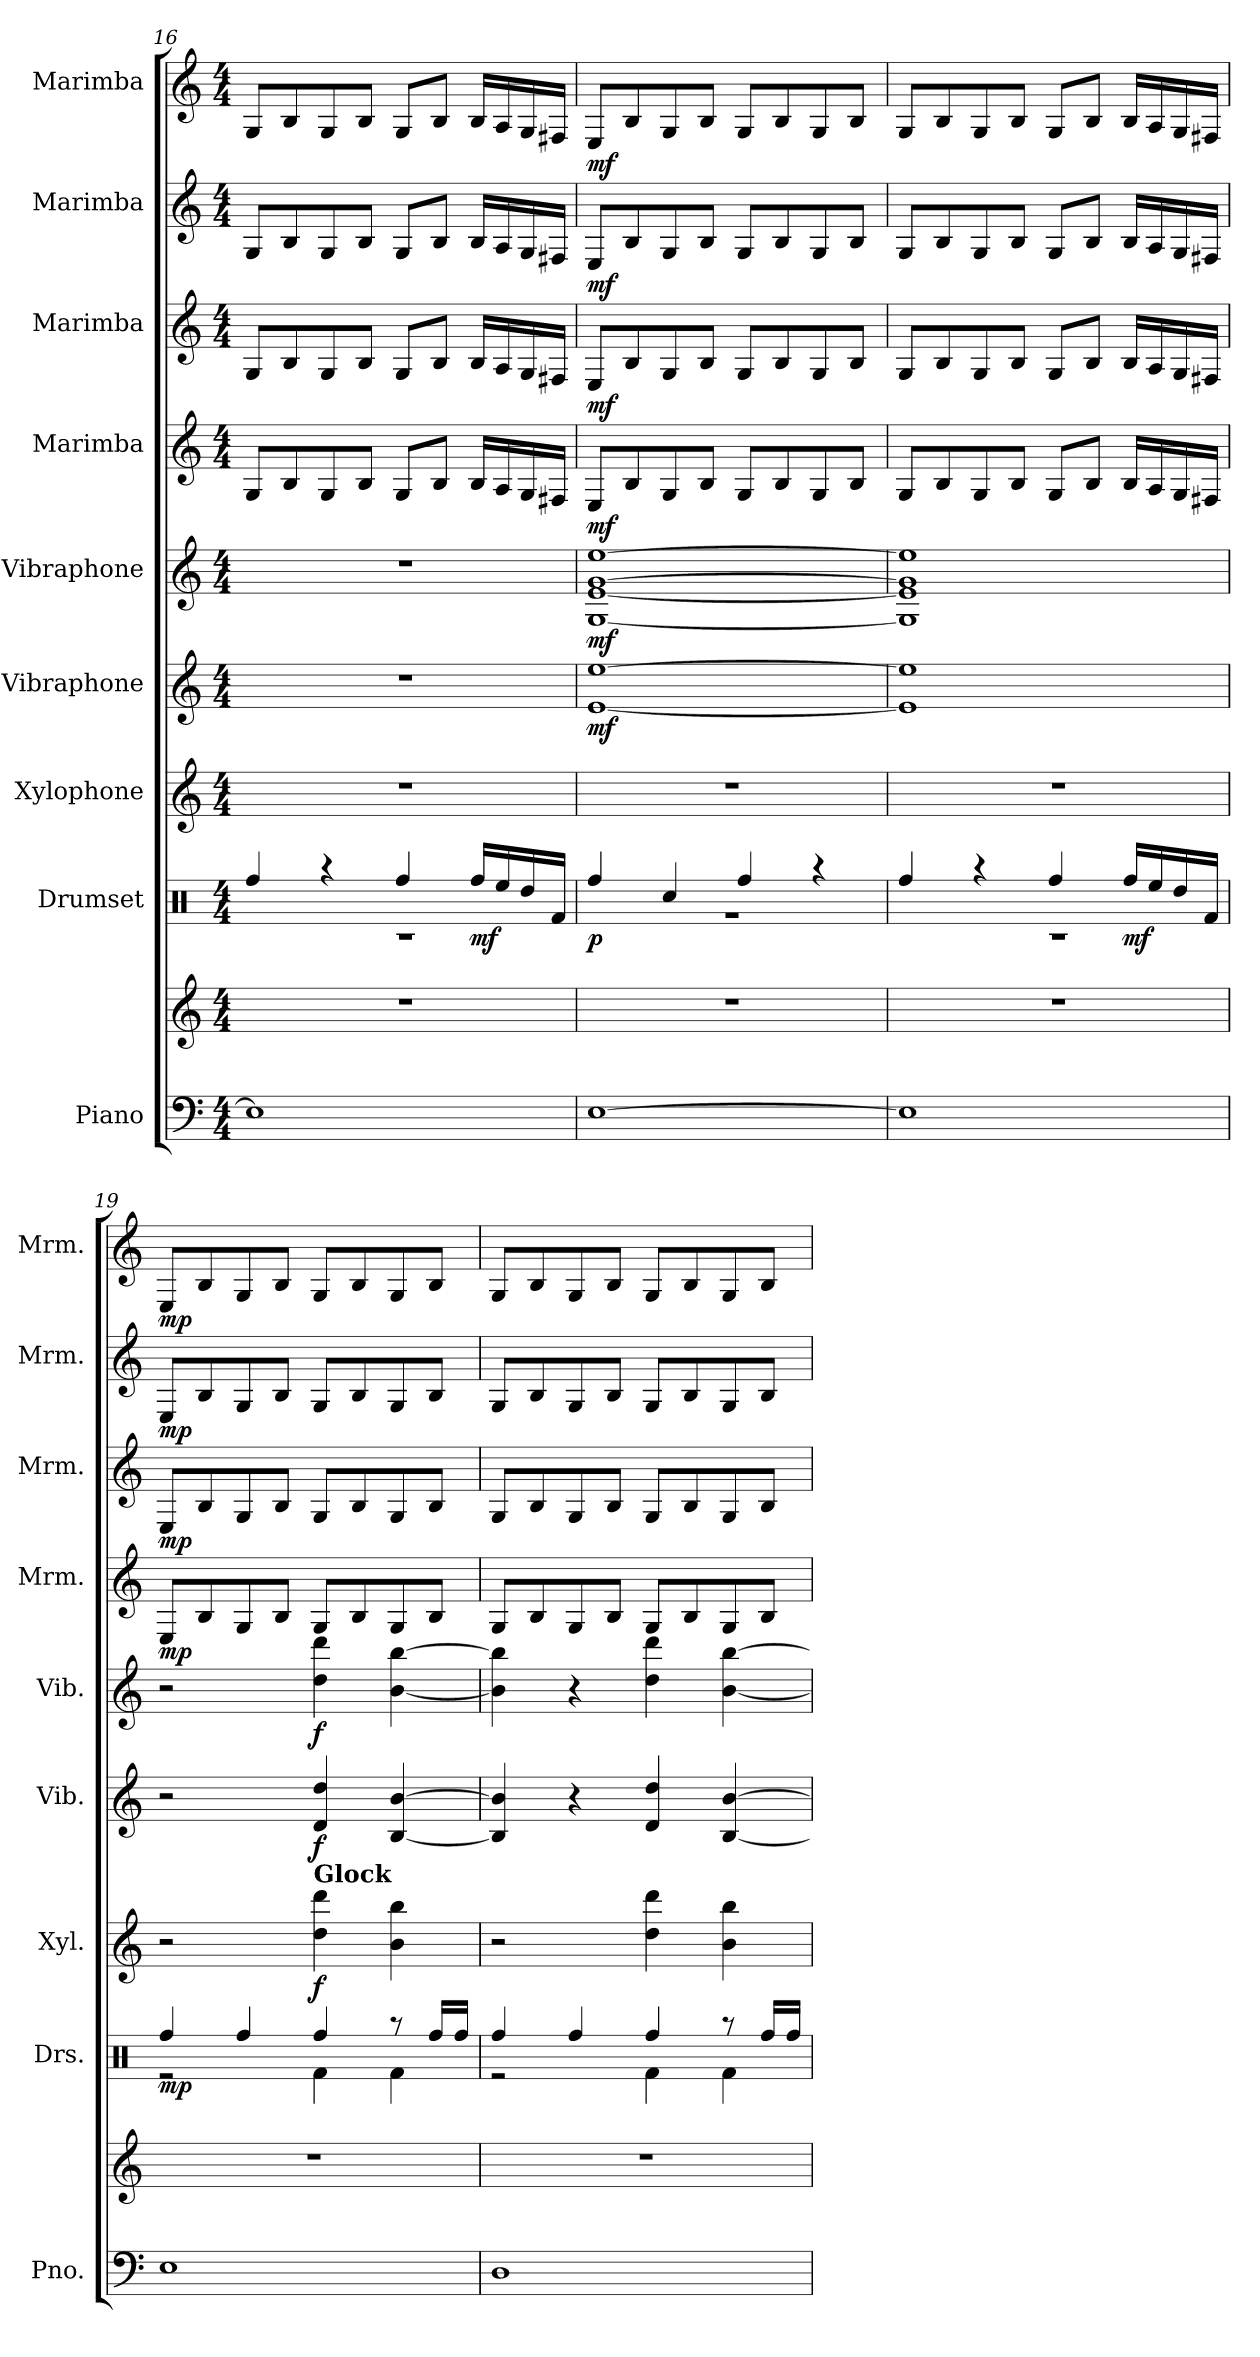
**kern	**kern	**kern	**dynam	**kern	**dynam	**kern	**dynam	**kern	**dynam	**kern	**dynam	**kern	**dynam	**kern	**dynam	**kern	**dynam
*part9	*part9	*part8	*part8	*part7	*part7	*part6	*part6	*part5	*part5	*part4	*part4	*part3	*part3	*part2	*part2	*part1	*part1
*staff10	*staff9	*staff8	*staff8	*staff7	*staff7	*staff6	*staff6	*staff5	*staff5	*staff4	*staff4	*staff3	*staff3	*staff2	*staff2	*staff1	*staff1
*I"Piano	*	*I"Drumset	*	*I"Xylophone	*	*I"Vibraphone	*	*I"Vibraphone	*	*I"Marimba	*	*I"Marimba	*	*I"Marimba	*	*I"Marimba	*
*I'Pno.	*	*I'Drs.	*	*I'Xyl.	*	*I'Vib.	*	*I'Vib.	*	*I'Mrm.	*	*I'Mrm.	*	*I'Mrm.	*	*I'Mrm.	*
!!LO:PB:g=z
*clefF4	*clefG2	*clefX	*	*clefG2	*	*clefG2	*	*clefG2	*	*clefG2	*	*clefG2	*	*clefG2	*	*clefG2	*
*	*	*	*	*ITrd-7c-12	*	*	*	*	*	*	*	*	*	*	*	*	*
*k[]	*k[]	*k[]	*	*k[]	*	*k[]	*	*k[]	*	*k[]	*	*k[]	*	*k[]	*	*k[]	*
*M4/4	*M4/4	*M4/4	*	*M4/4	*	*M4/4	*	*M4/4	*	*M4/4	*	*M4/4	*	*M4/4	*	*M4/4	*
=16	=16	=16	=16	=16	=16	=16	=16	=16	=16	=16	=16	=16	=16	=16	=16	=16	=16
*	*	*^	*	*	*	*	*	*	*	*	*	*	*	*	*	*	*
1E]	1r	4Rff/	1r	.	1r	.	1r	.	1r	.	8G/L	.	8G/L	.	8G/L	.	8G/L	.
.	.	.	.	.	.	.	.	.	.	.	8B/	.	8B/	.	8B/	.	8B/	.
.	.	4r	.	.	.	.	.	.	.	.	8G/	.	8G/	.	8G/	.	8G/	.
.	.	.	.	.	.	.	.	.	.	.	8B/J	.	8B/J	.	8B/J	.	8B/J	.
.	.	4Rff/	.	.	.	.	.	.	.	.	8G/L	.	8G/L	.	8G/L	.	8G/L	.
.	.	.	.	.	.	.	.	.	.	.	8B/J	.	8B/J	.	8B/J	.	8B/J	.
!	!	!	!	!LO:DY:b	!	!	!	!	!	!	!	!	!	!	!	!	!	!
.	.	16Rff/LL	.	mf	.	.	.	.	.	.	16B/LL	.	16B/LL	.	16B/LL	.	16B/LL	.
.	.	16Ree/	.	.	.	.	.	.	.	.	16A/	.	16A/	.	16A/	.	16A/	.
.	.	16Rdd/	.	.	.	.	.	.	.	.	16G/	.	16G/	.	16G/	.	16G/	.
.	.	16Rf/JJ	.	.	.	.	.	.	.	.	16F#X/JJ	.	16F#X/JJ	.	16F#X/JJ	.	16F#X/JJ	.
=17	=17	=17	=17	=17	=17	=17	=17	=17	=17	=17	=17	=17	=17	=17	=17	=17	=17	=17
!	!	!	!	!LO:DY:b	!	!	!	!LO:DY:b	!	!LO:DY:b	!	!LO:DY:b	!	!LO:DY:b	!	!LO:DY:b	!	!LO:DY:b
[1E	1r	4Rff/	1r	p	1r	.	[1e [1ee	mf	[1G [1e [1g [1ee	mf	8E/L	mf	8E/L	mf	8E/L	mf	8E/L	mf
.	.	.	.	.	.	.	.	.	.	.	8B/	.	8B/	.	8B/	.	8B/	.
.	.	4Rcc/	.	.	.	.	.	.	.	.	8G/	.	8G/	.	8G/	.	8G/	.
.	.	.	.	.	.	.	.	.	.	.	8B/J	.	8B/J	.	8B/J	.	8B/J	.
.	.	4Rff/	.	.	.	.	.	.	.	.	8G/L	.	8G/L	.	8G/L	.	8G/L	.
.	.	.	.	.	.	.	.	.	.	.	8B/	.	8B/	.	8B/	.	8B/	.
.	.	4r	.	.	.	.	.	.	.	.	8G/	.	8G/	.	8G/	.	8G/	.
.	.	.	.	.	.	.	.	.	.	.	8B/J	.	8B/J	.	8B/J	.	8B/J	.
=18	=18	=18	=18	=18	=18	=18	=18	=18	=18	=18	=18	=18	=18	=18	=18	=18	=18	=18
1E]	1r	4Rff/	1r	.	1r	.	1e] 1ee]	.	1G] 1e] 1g] 1ee]	.	8G/L	.	8G/L	.	8G/L	.	8G/L	.
.	.	.	.	.	.	.	.	.	.	.	8B/	.	8B/	.	8B/	.	8B/	.
.	.	4r	.	.	.	.	.	.	.	.	8G/	.	8G/	.	8G/	.	8G/	.
.	.	.	.	.	.	.	.	.	.	.	8B/J	.	8B/J	.	8B/J	.	8B/J	.
.	.	4Rff/	.	.	.	.	.	.	.	.	8G/L	.	8G/L	.	8G/L	.	8G/L	.
.	.	.	.	.	.	.	.	.	.	.	8B/J	.	8B/J	.	8B/J	.	8B/J	.
!	!	!	!	!LO:DY:b	!	!	!	!	!	!	!	!	!	!	!	!	!	!
.	.	16Rff/LL	.	mf	.	.	.	.	.	.	16B/LL	.	16B/LL	.	16B/LL	.	16B/LL	.
.	.	16Ree/	.	.	.	.	.	.	.	.	16A/	.	16A/	.	16A/	.	16A/	.
.	.	16Rdd/	.	.	.	.	.	.	.	.	16G/	.	16G/	.	16G/	.	16G/	.
.	.	16Rf/JJ	.	.	.	.	.	.	.	.	16F#X/JJ	.	16F#X/JJ	.	16F#X/JJ	.	16F#X/JJ	.
!!LO:PB:g=z
=19	=19	=19	=19	=19	=19	=19	=19	=19	=19	=19	=19	=19	=19	=19	=19	=19	=19	=19
!	!	!	!	!LO:DY:b	!	!	!	!	!	!	!	!LO:DY:b	!	!LO:DY:b	!	!LO:DY:b	!	!LO:DY:b
1E	1r	4Rff/	2r	mp	2r	.	2r	.	2r	.	8E/L	mp	8E/L	mp	8E/L	mp	8E/L	mp
.	.	.	.	.	.	.	.	.	.	.	8B/	.	8B/	.	8B/	.	8B/	.
.	.	4Rff/	.	.	.	.	.	.	.	.	8G/	.	8G/	.	8G/	.	8G/	.
.	.	.	.	.	.	.	.	.	.	.	8B/J	.	8B/J	.	8B/J	.	8B/J	.
!	!	!	!	!	!LO:TX:a:B:t=Glock	!	!	!	!	!	!	!	!	!	!	!	!	!
!	!	!	!	!	!	!LO:DY:b	!	!LO:DY:b	!	!LO:DY:b	!	!	!	!	!	!	!	!
.	.	4Rff/	4Rf\	.	4ddd\ 4dddd\	f	4d/ 4dd/	f	4dd\ 4ddd\	f	8G/L	.	8G/L	.	8G/L	.	8G/L	.
.	.	.	.	.	.	.	.	.	.	.	8B/	.	8B/	.	8B/	.	8B/	.
.	.	8r	4Rf\	.	4bb\ 4bbb\	.	[4B/ [4b/	.	[4b\ [4bb\	.	8G/	.	8G/	.	8G/	.	8G/	.
.	.	16Rff/LL	.	.	.	.	.	.	.	.	8B/J	.	8B/J	.	8B/J	.	8B/J	.
.	.	16Rff/JJ	.	.	.	.	.	.	.	.	.	.	.	.	.	.	.	.
=20	=20	=20	=20	=20	=20	=20	=20	=20	=20	=20	=20	=20	=20	=20	=20	=20	=20	=20
1D	1r	4Rff/	2r	.	2r	.	4B/] 4b/]	.	4b\] 4bb\]	.	8G/L	.	8G/L	.	8G/L	.	8G/L	.
.	.	.	.	.	.	.	.	.	.	.	8B/	.	8B/	.	8B/	.	8B/	.
.	.	4Rff/	.	.	.	.	4r	.	4r	.	8G/	.	8G/	.	8G/	.	8G/	.
.	.	.	.	.	.	.	.	.	.	.	8B/J	.	8B/J	.	8B/J	.	8B/J	.
.	.	4Rff/	4Rf\	.	4ddd\ 4dddd\	.	4d/ 4dd/	.	4dd\ 4ddd\	.	8G/L	.	8G/L	.	8G/L	.	8G/L	.
.	.	.	.	.	.	.	.	.	.	.	8B/	.	8B/	.	8B/	.	8B/	.
.	.	8r	4Rf\	.	4bb\ 4bbb\	.	[4B/ [4b/	.	[4b\ [4bb\	.	8G/	.	8G/	.	8G/	.	8G/	.
.	.	16Rff/LL	.	.	.	.	.	.	.	.	8B/J	.	8B/J	.	8B/J	.	8B/J	.
.	.	16Rff/JJ	.	.	.	.	.	.	.	.	.	.	.	.	.	.	.	.
*	*	*v	*v	*	*	*	*	*	*	*	*	*	*	*	*	*	*	*
=	=	=	=	=	=	=	=	=	=	=	=	=	=	=	=	=	=
*-	*-	*-	*-	*-	*-	*-	*-	*-	*-	*-	*-	*-	*-	*-	*-	*-	*-
